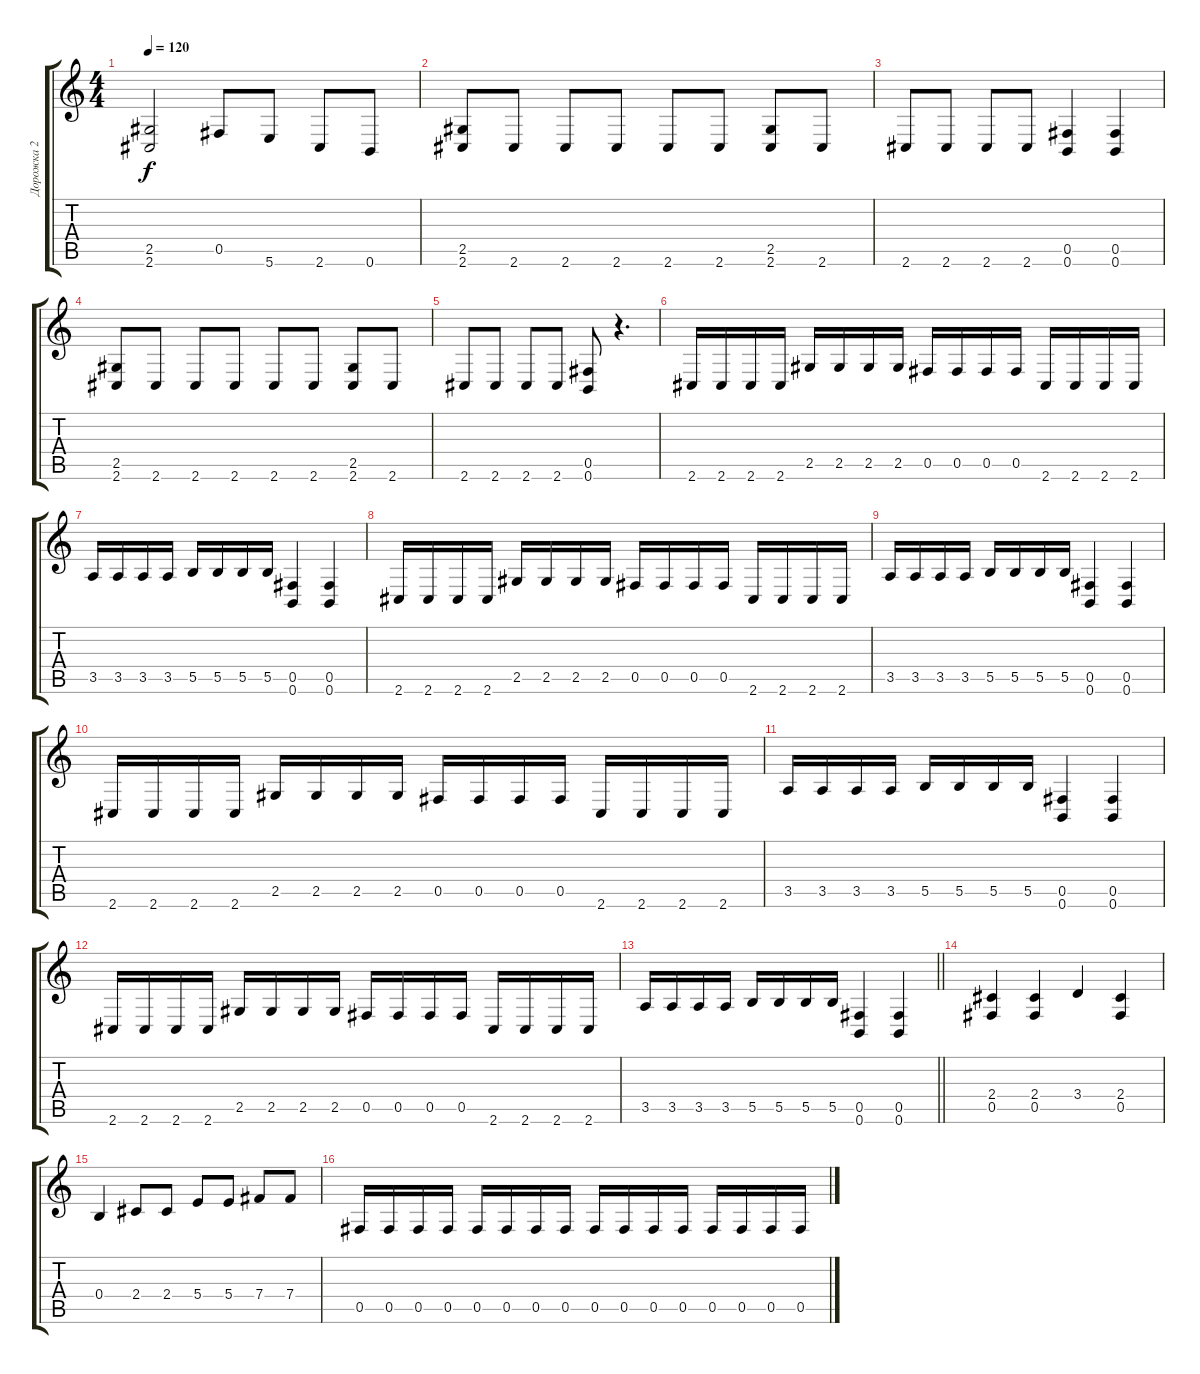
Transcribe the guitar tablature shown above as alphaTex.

\track ("Дорожка 2" "Дорожка 2") {instrument distortionguitar}
\staff {score tabs}
\tuning (Db4 Ab3 E3 B2 Gb2 B1) {hide}
\ts (4 4)
\tempo 120
\clef g2
\ks c
(2.5{t} 2.6{t}).2{dy f} 0.5.8 5.6.8 2.6.8 0.6.8 |
(2.5 2.6).8 2.6.8 2.6.8 2.6.8 2.6.8 2.6.8 (2.5 2.6).8 2.6.8 |
2.6.8 2.6.8 2.6.8 2.6.8 (0.5 0.6).4 (0.5 0.6).4 |
(2.5 2.6).8 2.6.8 2.6.8 2.6.8 2.6.8 2.6.8 (2.5 2.6).8 2.6.8 |
2.6.8 2.6.8 2.6.8 2.6.8 (0.5 0.6).8 r.4{d} |
2.6.16 2.6.16 2.6.16 2.6.16 2.5.16 2.5.16 2.5.16 2.5.16 0.5.16 0.5.16 0.5.16 0.5.16 2.6.16 2.6.16 2.6.16 2.6.16 |
3.5.16 3.5.16 3.5.16 3.5.16 5.5.16 5.5.16 5.5.16 5.5.16 (0.5 0.6).4 (0.5 0.6).4 |
2.6.16 2.6.16 2.6.16 2.6.16 2.5.16 2.5.16 2.5.16 2.5.16 0.5.16 0.5.16 0.5.16 0.5.16 2.6.16 2.6.16 2.6.16 2.6.16 |
3.5.16 3.5.16 3.5.16 3.5.16 5.5.16 5.5.16 5.5.16 5.5.16 (0.5 0.6).4 (0.5 0.6).4 |
2.6.16 2.6.16 2.6.16 2.6.16 2.5.16 2.5.16 2.5.16 2.5.16 0.5.16 0.5.16 0.5.16 0.5.16 2.6.16 2.6.16 2.6.16 2.6.16 |
3.5.16 3.5.16 3.5.16 3.5.16 5.5.16 5.5.16 5.5.16 5.5.16 (0.5 0.6).4 (0.5 0.6).4 |
2.6.16 2.6.16 2.6.16 2.6.16 2.5.16 2.5.16 2.5.16 2.5.16 0.5.16 0.5.16 0.5.16 0.5.16 2.6.16 2.6.16 2.6.16 2.6.16 |
\barLineRight lightlight
3.5.16 3.5.16 3.5.16 3.5.16 5.5.16 5.5.16 5.5.16 5.5.16 (0.5 0.6).4 (0.5 0.6).4 |
\section ("" " ")
(2.4 0.5).4 (2.4 0.5).4 3.4.4 (2.4 0.5).4 |
0.4.4 2.4.8 2.4.8 5.4.8 5.4.8 7.4.8 7.4.8 |
0.5.16 0.5.16 0.5.16 0.5.16 0.5.16 0.5.16 0.5.16 0.5.16 0.5.16 0.5.16 0.5.16 0.5.16 0.5.16 0.5.16 0.5.16 0.5.16
